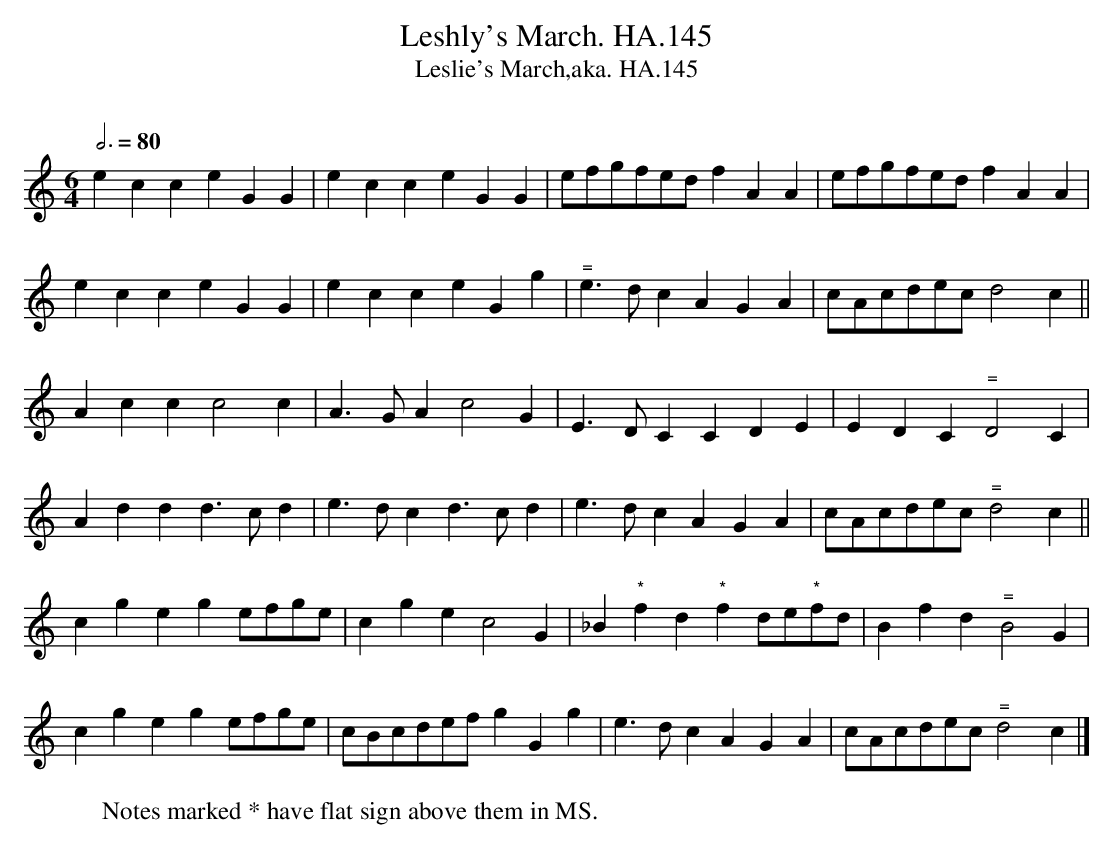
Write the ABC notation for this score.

X:1
T:Leshly's March. HA.145
T:Leslie's March,aka. HA.145
M:6/4
L:1/8
Q:3/4=80
O:
K:C
e2c2c2e2G2G2|e2c2c2e2G2G2|efgfed f2A2A2|efgfed f2A2A2|
e2c2c2e2G2G2|e2c2c2e2G2g2|"^="e3dc2A2G2A2|cAcdec d4c2||
A2c2c2c4c2|A3GA2c4G2|E3DC2C2D2E2|E2D2C2"^="D4C2|
A2d2d2d3cd2|e3dc2d3cd2|e3dc2A2G2A2|cAcdec "^="d4c2||
c2g2e2g2 efge|c2g2e2c4G2|_B2"^*"f2d2"^*"f2 de"^*"fd|B2f2d2"^="B4G2|
c2g2e2g2 efge|cBcdef g2G2g2|e3dc2A2G2A2|cAcdec "^="d4c2|]
W:Notes marked * have flat sign above them in MS.
